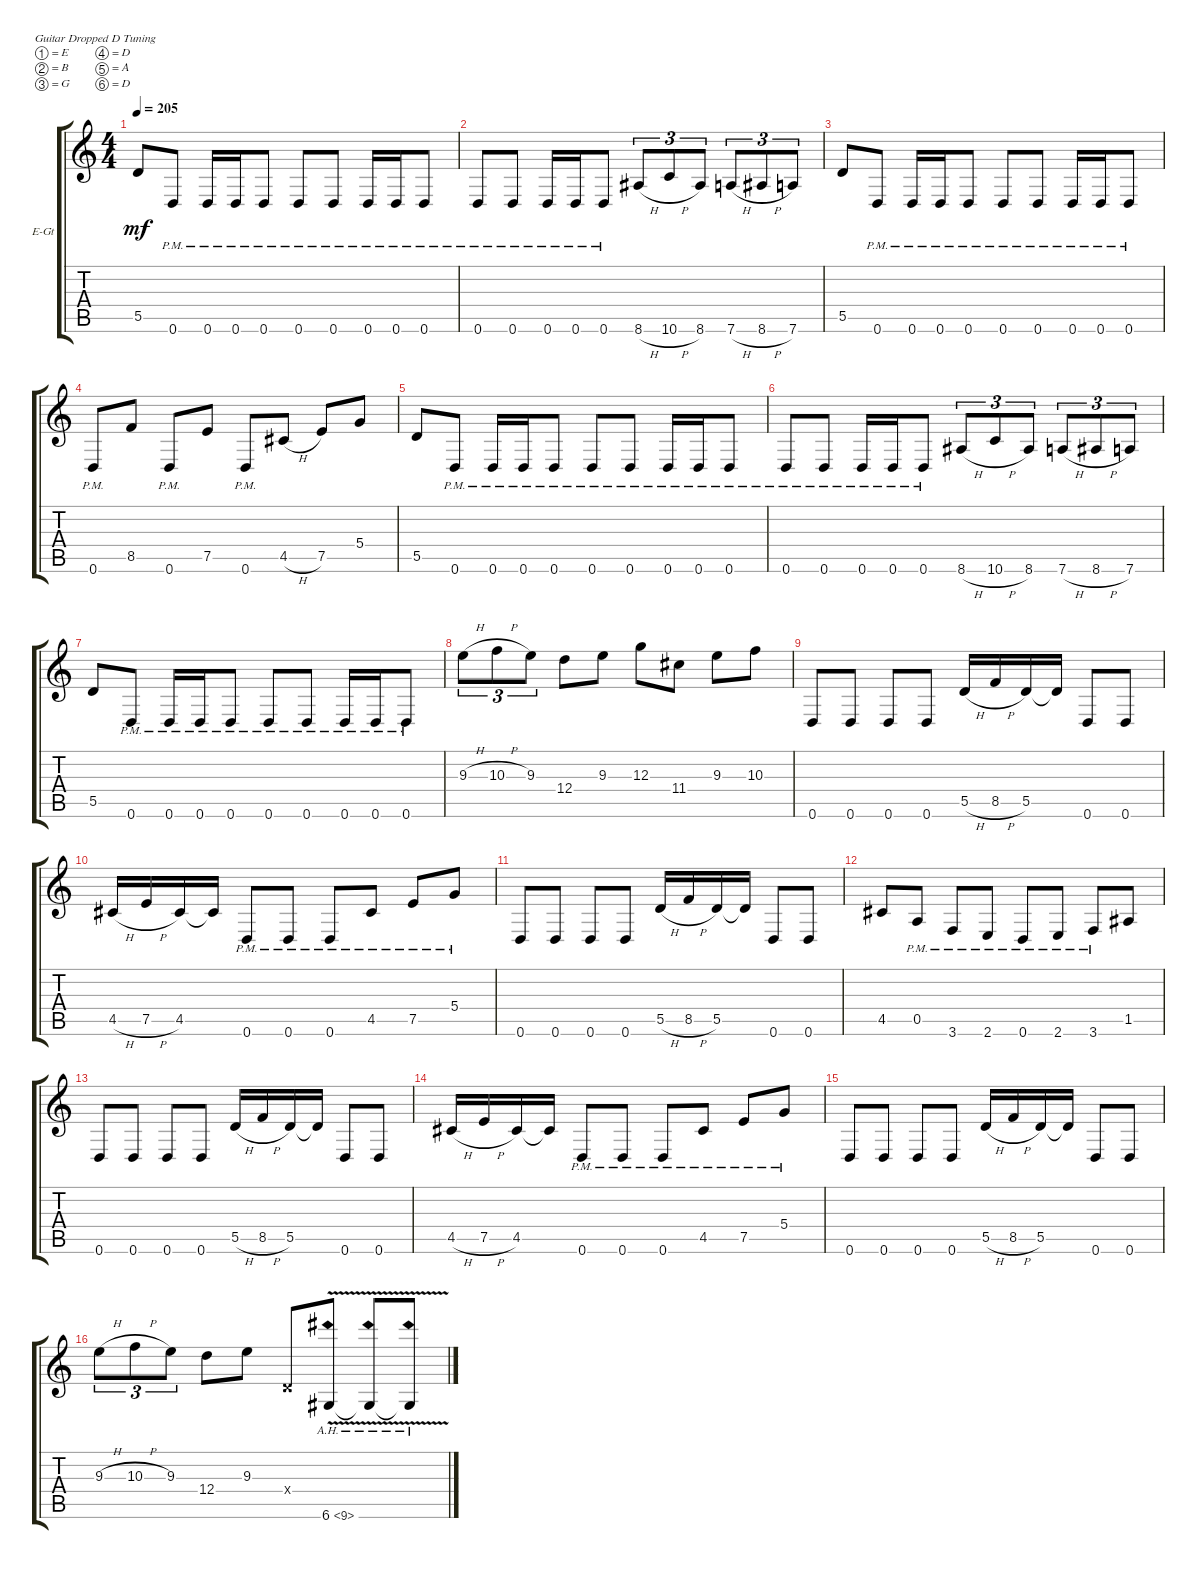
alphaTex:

\defaultSystemsLayout 4
\bracketExtendMode groupsimilarinstruments
\firstSystemTrackNameOrientation horizontal
\otherSystemsTrackNameOrientation horizontal
\track ("left" "E-Gt") {instrument overdrivenguitar}
\staff {score tabs}
\tuning (E4 B3 G3 D3 A2 D2)
\ts (4 4)
\tempo 205
\clef g2
\ks c
5.5.8{dy mf} 0.6{pm}.8 0.6{pm}.16 0.6{pm}.16 0.6{pm}.8 0.6{pm}.8 0.6{pm}.8 0.6{pm}.16 0.6{pm}.16 0.6{pm}.8 |
0.6{pm}.8 0.6{pm}.8 0.6{pm}.16 0.6{pm}.16 0.6{pm}.8 8.6{h}.8{tu (3 2)} 10.6{h}.8{tu (3 2)} 8.6.8{tu (3 2)} 7.6{h}.8{tu (3 2)} 8.6{h}.8{tu (3 2)} 7.6.8{tu (3 2)} |
5.5.8 0.6{pm}.8 0.6{pm}.16 0.6{pm}.16 0.6{pm}.8 0.6{pm}.8 0.6{pm}.8 0.6{pm}.16 0.6{pm}.16 0.6{pm}.8 |
0.6{pm}.8 8.5.8 0.6{pm}.8 7.5.8 0.6{pm}.8 4.5{h}.8 7.5.8 5.4.8 |
5.5.8 0.6{pm}.8 0.6{pm}.16 0.6{pm}.16 0.6{pm}.8 0.6{pm}.8 0.6{pm}.8 0.6{pm}.16 0.6{pm}.16 0.6{pm}.8 |
0.6{pm}.8 0.6{pm}.8 0.6{pm}.16 0.6{pm}.16 0.6{pm}.8 8.6{h}.8{tu (3 2)} 10.6{h}.8{tu (3 2)} 8.6.8{tu (3 2)} 7.6{h}.8{tu (3 2)} 8.6{h}.8{tu (3 2)} 7.6.8{tu (3 2)} |
5.5.8 0.6{pm}.8 0.6{pm}.16 0.6{pm}.16 0.6{pm}.8 0.6{pm}.8 0.6{pm}.8 0.6{pm}.16 0.6{pm}.16 0.6{pm}.8 |
9.3{h}.8{tu (3 2)} 10.3{h}.8{tu (3 2)} 9.3.8{tu (3 2)} 12.4.8 9.3.8 12.3.8 11.4.8 9.3.8 10.3.8 |
0.6.8 0.6.8 0.6.8 0.6.8 5.5{h}.16 8.5{h}.16 5.5.16 5.5{t}.16 0.6.8 0.6.8 |
4.5{h}.16 7.5{h}.16 4.5.16 4.5{t}.16 0.6{pm}.8 0.6{pm}.8 0.6{pm}.8 4.5{pm}.8 7.5{pm}.8 5.4{pm}.8 |
0.6.8 0.6.8 0.6.8 0.6.8 5.5{h}.16 8.5{h}.16 5.5.16 5.5{t}.16 0.6.8 0.6.8 |
4.5.8 0.5{pm}.8 3.6{pm}.8 2.6{pm}.8 0.6{pm}.8 2.6{pm}.8 3.6{pm}.8 1.5.8 |
0.6.8 0.6.8 0.6.8 0.6.8 5.5{h}.16 8.5{h}.16 5.5.16 5.5{t}.16 0.6.8 0.6.8 |
4.5{h}.16 7.5{h}.16 4.5.16 4.5{t}.16 0.6{pm}.8 0.6{pm}.8 0.6{pm}.8 4.5{pm}.8 7.5{pm}.8 5.4{pm}.8 |
0.6.8 0.6.8 0.6.8 0.6.8 5.5{h}.16 8.5{h}.16 5.5.16 5.5{t}.16 0.6.8 0.6.8 |
9.3{h}.8{tu (3 2)} 10.3{h}.8{tu (3 2)} 9.3.8{tu (3 2)} 12.4.8 9.3.8 0.4{x}.8 6.6{ah 3 v}.8 6.6{ah 3 v t}.8 6.6{ah 3 v t}.8
